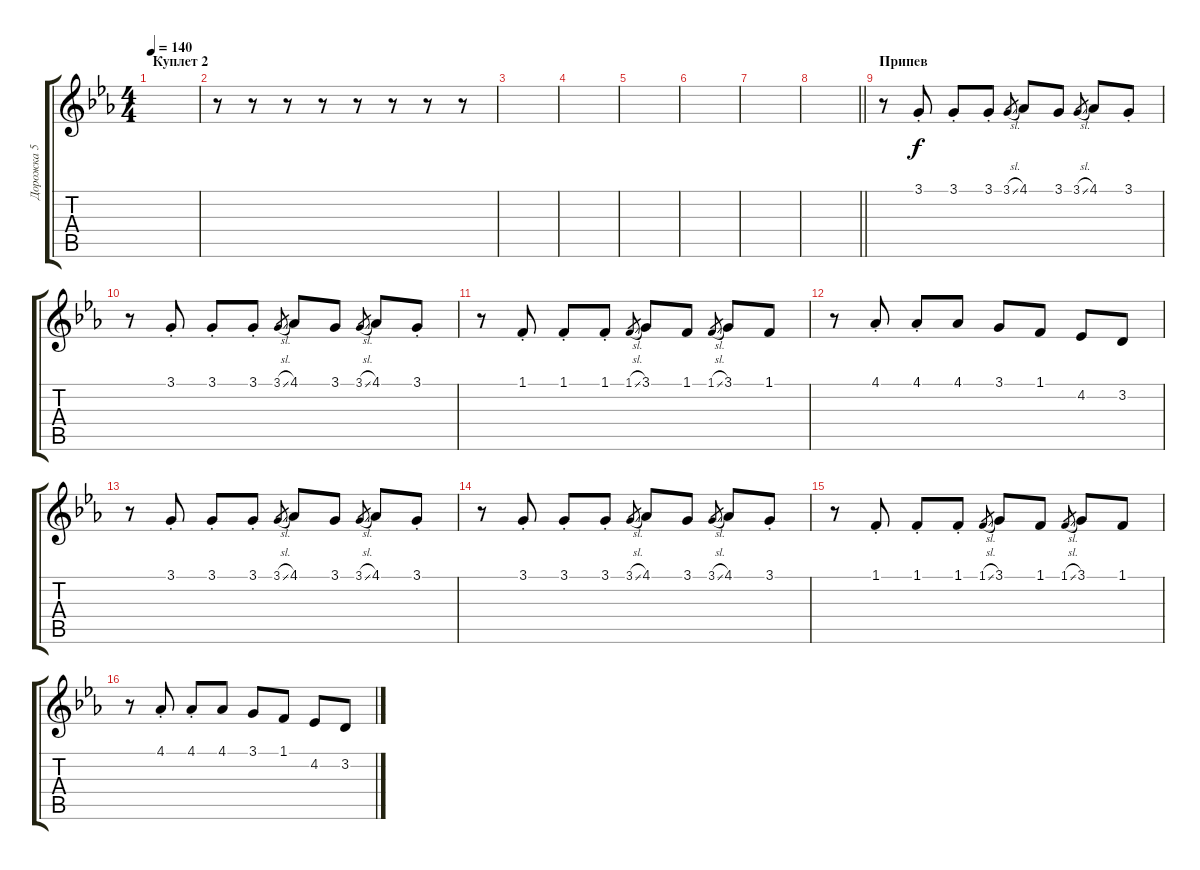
\track ("Дорожка 5" "Дорожка 5") {instrument tuba}
\staff {score tabs}
\tuning (E4 B3 G3 D3 A2 E2) {hide}
\ts (4 4)
\section ("" "Куплет 2")
\tempo 140
\clef g2
\ks cminor
|
r.8 r.8 r.8 r.8 r.8 r.8 r.8 r.8 |
|
|
|
|
|
\barLineRight lightlight
|
\section ("" "Припев")
r.8 3.1{st}.8 3.1{st}.8 3.1{st}.8 3.1{sl}.8{gr} 4.1.8 3.1.8 3.1{sl}.8{gr} 4.1.8 3.1{st}.8 |
r.8 3.1{st}.8 3.1{st}.8 3.1{st}.8 3.1{sl}.8{gr} 4.1.8 3.1.8 3.1{sl}.8{gr} 4.1.8 3.1{st}.8 |
r.8 1.1{st}.8 1.1{st}.8 1.1{st}.8 1.1{sl}.8{gr} 3.1.8 1.1.8 1.1{sl}.8{gr} 3.1.8 1.1.8 |
r.8 4.1{st}.8 4.1{st}.8 4.1.8 3.1.8 1.1.8 4.2.8 3.2.8 |
r.8 3.1{st}.8 3.1{st}.8 3.1{st}.8 3.1{sl}.8{gr} 4.1.8 3.1.8 3.1{sl}.8{gr} 4.1.8 3.1{st}.8 |
r.8 3.1{st}.8 3.1{st}.8 3.1{st}.8 3.1{sl}.8{gr} 4.1.8 3.1.8 3.1{sl}.8{gr} 4.1.8 3.1{st}.8 |
r.8 1.1{st}.8 1.1{st}.8 1.1{st}.8 1.1{sl}.8{gr} 3.1.8 1.1.8 1.1{sl}.8{gr} 3.1.8 1.1.8 |
r.8 4.1{st}.8 4.1{st}.8 4.1.8 3.1.8 1.1.8 4.2.8 3.2.8
